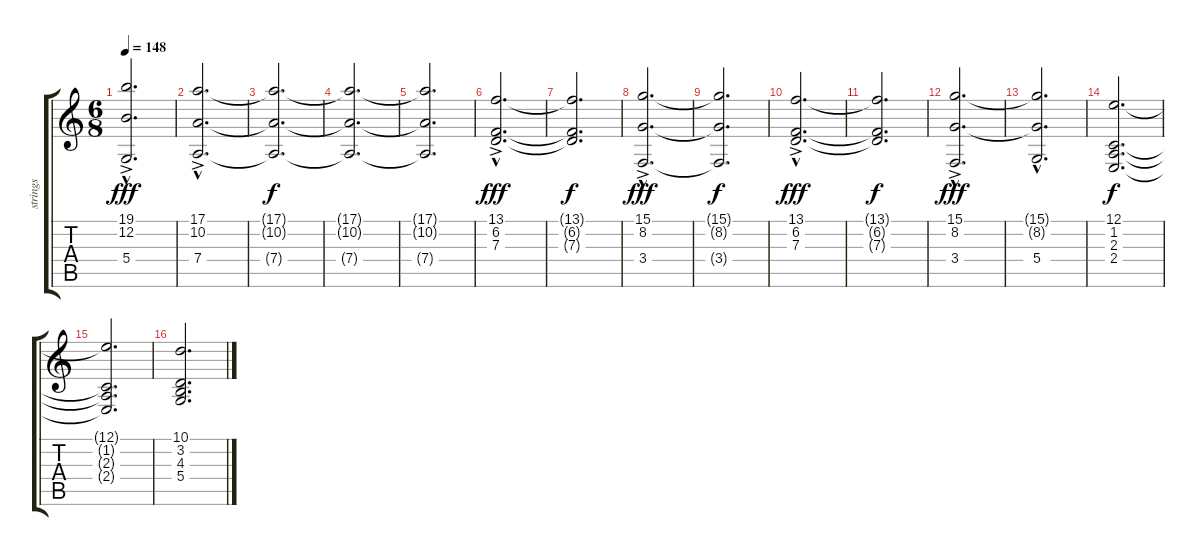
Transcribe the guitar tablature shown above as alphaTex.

\track ("strings" "strings") {instrument stringensemble1}
\staff {score tabs}
\tuning (E4 B3 G3 D3 A2 E2) {hide}
\ts (6 8)
\tempo 148
\clef g2
\ks c
(19.1{ac} 12.2{hac} 5.4).2{d dy fff} |
(17.1{ac} 10.2{hac} 7.4).2{d} |
(17.1{t} 10.2{t} 7.4{t}).2{d dy f} |
(17.1{t} 10.2{t} 7.4{t}).2{d} |
(17.1{t} 10.2{t} 7.4{t}).2{d} |
(13.1{ac} 6.2{hac} 7.3).2{d dy fff} |
(13.1{t} 6.2{t} 7.3{t}).2{d dy f} |
(15.1{ac} 8.2{hac} 3.4).2{d dy fff} |
(15.1{t} 8.2{t} 3.4{t}).2{d dy f} |
(13.1{ac} 6.2{hac} 7.3).2{d dy fff} |
(13.1{t} 6.2{t} 7.3{t}).2{d dy f} |
(15.1{ac} 8.2{hac} 3.4).2{d dy fff} |
(15.1{t} 8.2{t} 5.4{hac}).2{d} |
(12.1 1.2 2.3 2.4).2{d dy f} |
(12.1{t} 1.2{t} 2.3{t} 2.4{t}).2{d} |
(10.1 3.2 4.3 5.4).2{d}
